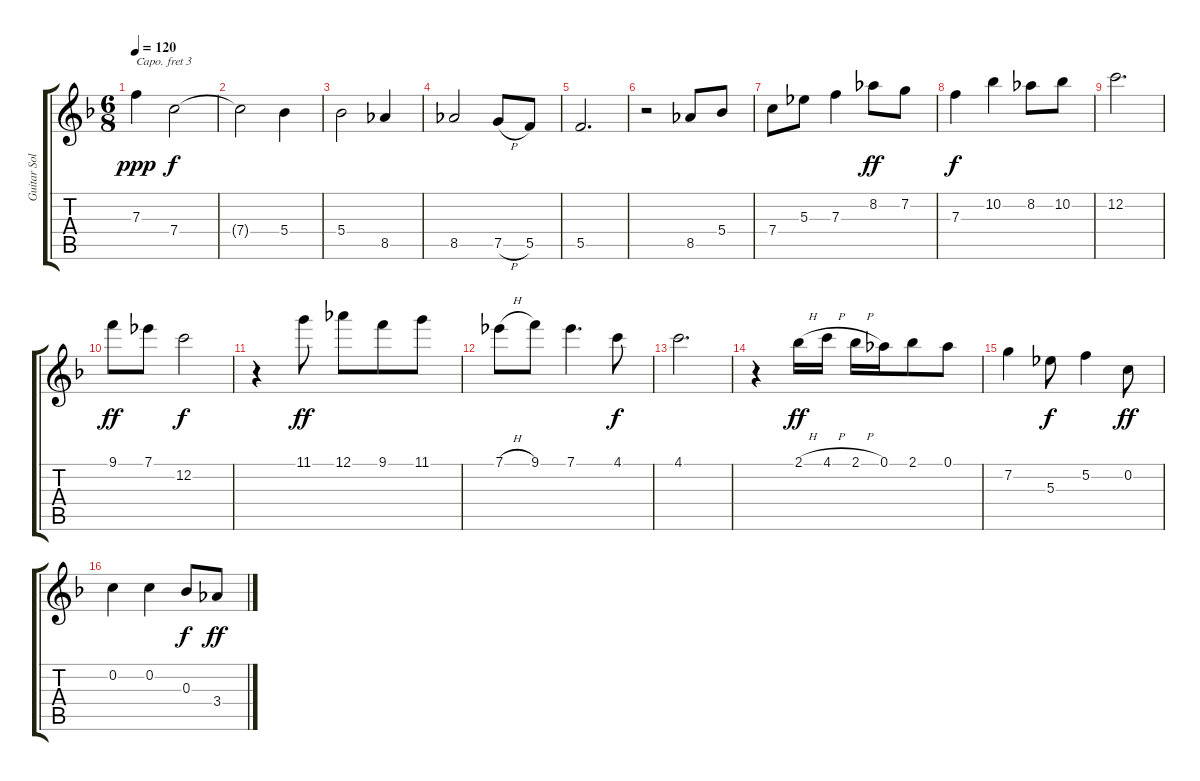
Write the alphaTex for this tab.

\track ("Guitar Solo" "Guitar Sol") {instrument acousticguitarnylon}
\staff {score tabs}
\capo 3
\tuning (F4 A3 G3 D3 A2 D2) {hide}
\ts (6 8)
\tempo 120
\clef g2
\ks dminor
7.3.4{dy ppp} 7.4.2{dy f} |
7.4{t}.2 5.4.4 |
5.4.2 8.5.4 |
8.5.2 7.5{h}.8 5.5.8 |
5.5.2{d} |
r.2 8.5.8 5.4.8 |
7.4.8 5.3.8 7.3.4 8.2.8{dy ff} 7.2.8 |
7.3.4{dy f} 10.2.4 8.2.8 10.2.8 |
12.2.2{d} |
9.1.8{dy ff} 7.1.8 12.2.2{dy f} |
r.4 11.1.8{dy ff} 12.1.8 9.1.8 11.1.8 |
7.1{h}.8 9.1.8 7.1.4{d} 4.1.8{dy f} |
4.1.2{d} |
r.4 2.1{h}.16{dy ff} 4.1{h}.16 2.1{h}.16 0.1.16 2.1.8 0.1.8 |
7.2.4 5.3.8{dy f} 5.2.4 0.2.8{dy ff} |
0.2.4 0.2.4 0.3.8{dy f} 3.4.8{dy ff}
